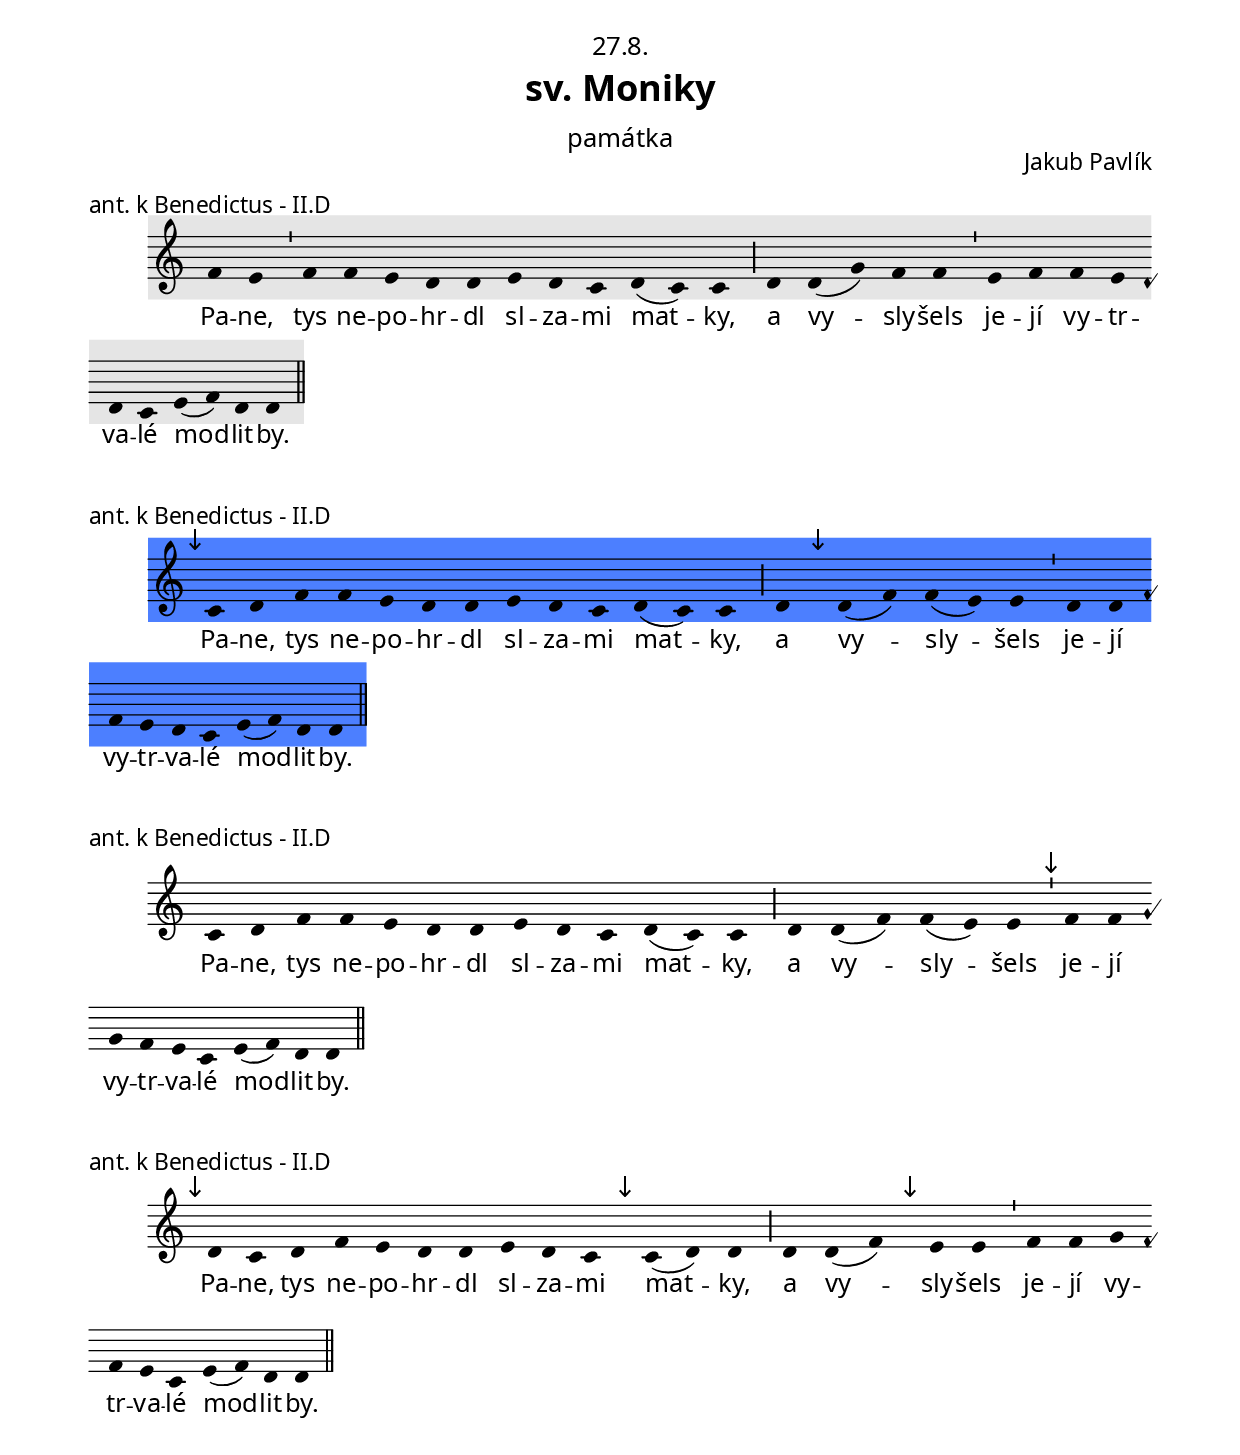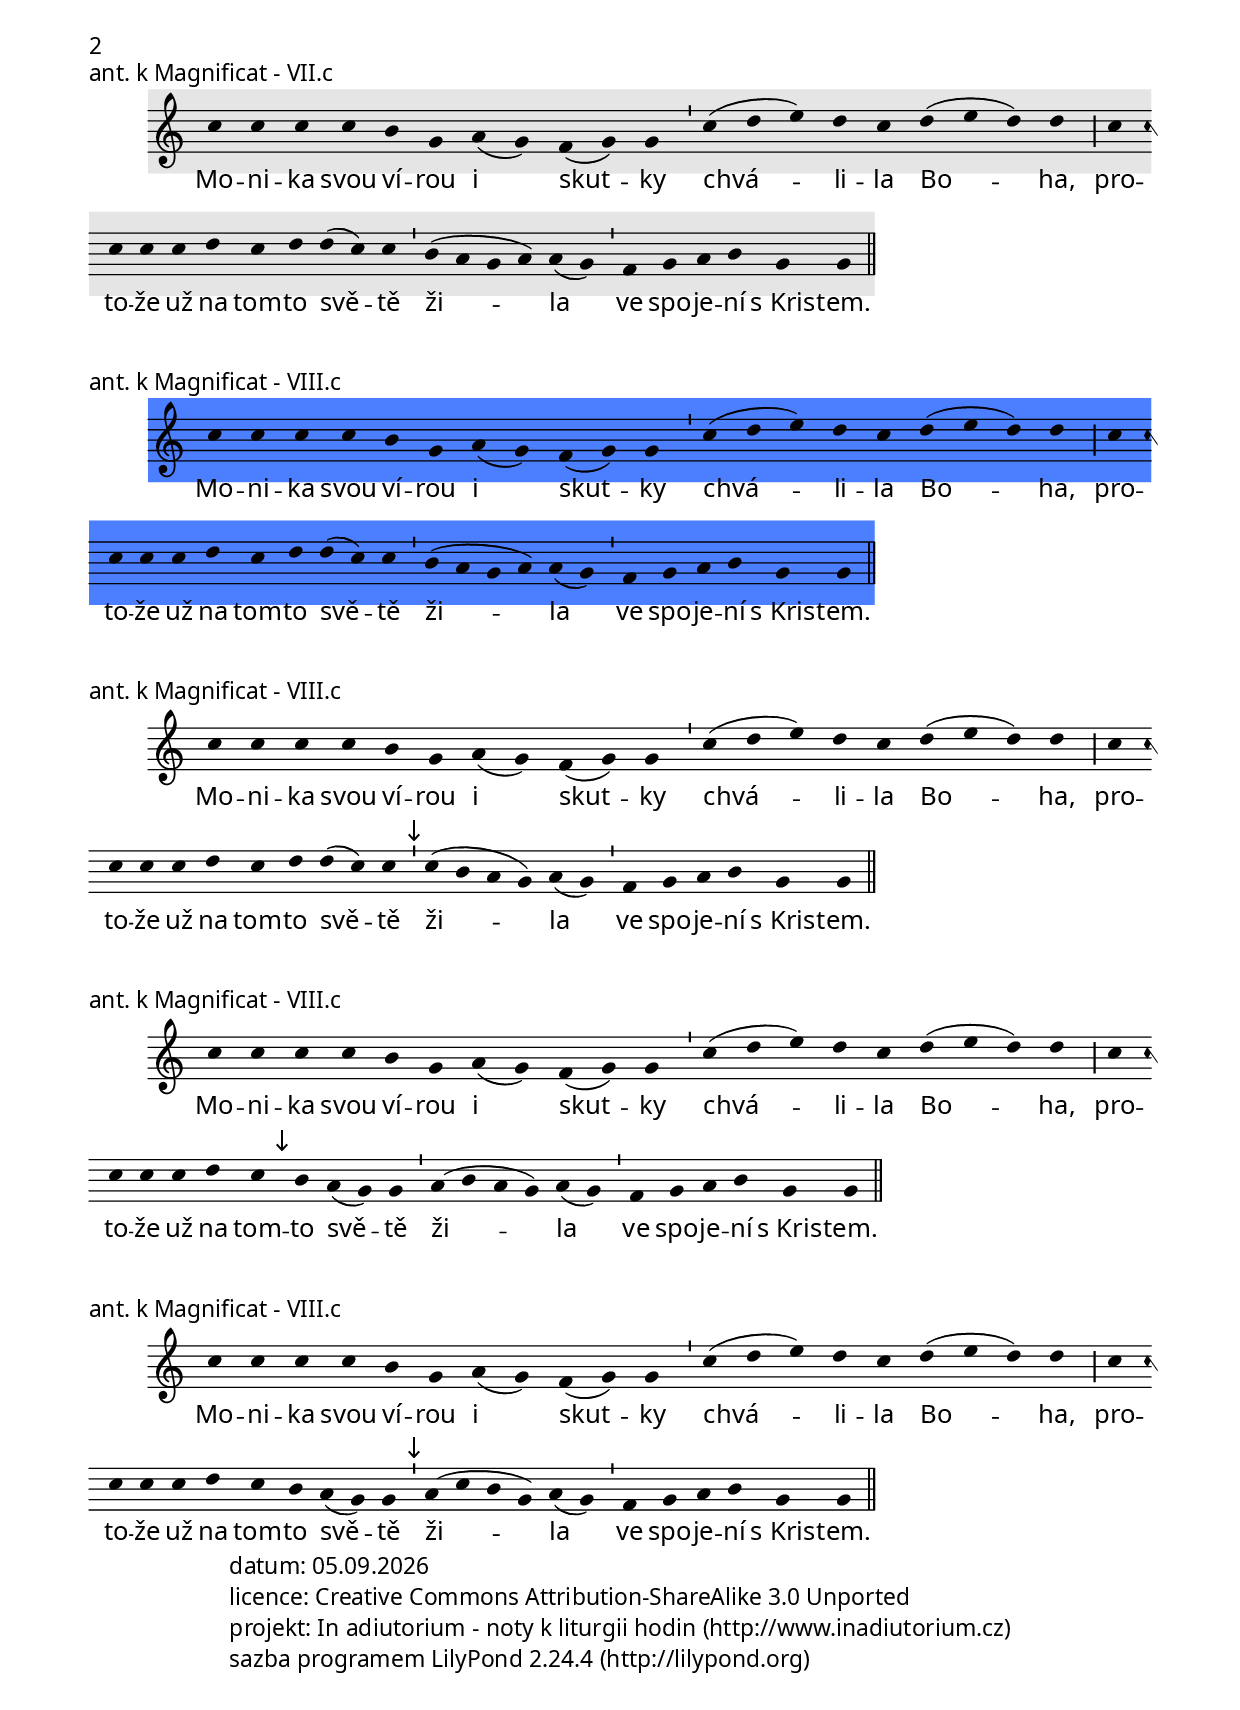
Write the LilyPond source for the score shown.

\version "2.17.0"

\include "../spolecne.ly"

\header {
  title = \markup\titleSvatek
            "sv. Moniky"
            "památka"
            27.8.
  composer = "Jakub Pavlík"
}

\score {
  \relative c' {
    \zvyraznovacSedy
    \choralniRezim
    f4 e \barMin f f e d d e d c d( c) c \barMaior
    d d( g) f f \barMin e f f e d c e( f) d d \barFinalis
  }
  \addlyrics {
    Pa -- ne, tys ne -- po -- hr -- dl sl -- za -- mi mat -- ky,
    a vy -- sly -- šels je -- jí vy -- tr -- va -- lé mod -- lit -- by.
  }
  \header {
    quid = "ant. k Benedictus"
    modus = "II"
    differentia = "D"
    psalmus = ""
    placet = "první cézura je úplně zbytečná; _vyslyšels_ se mi nelíbí"
    id = "rch-aben"
    piece = \markup {\sestavTitulekBezZalmu}
  }
}

\score {
  \relative c' {
    \zvyraznovacModry
    \choralniRezim
    \mark\sipka c4 d f f e d d e d c d( c) c \barMaior
    d \mark\sipka d( f) f( e) e \barMin d d f e d c e( f) d d \barFinalis
  }
  \addlyrics {
    Pa -- ne, tys ne -- po -- hr -- dl sl -- za -- mi mat -- ky,
    a vy -- sly -- šels je -- jí vy -- tr -- va -- lé mod -- lit -- by.
  }
  \header {
    quid = "ant. k Benedictus"
    modus = "II"
    differentia = "D"
    psalmus = ""
    id = "rch-aben"
    piece = \markup {\sestavTitulekBezZalmu}
  }
}

\score {
  \relative c' {
    \choralniRezim
    c4 d f f e d d e d c d( c) c \barMaior
    d d( f) f( e) e \barMin \mark\sipka f f g f e c e( f) d d \barFinalis
  }
  \addlyrics {
    Pa -- ne, tys ne -- po -- hr -- dl sl -- za -- mi mat -- ky,
    a vy -- sly -- šels je -- jí vy -- tr -- va -- lé mod -- lit -- by.
  }
  \header {
    quid = "ant. k Benedictus"
    modus = "II"
    differentia = "D"
    psalmus = ""
    id = "rch-aben"
    piece = \markup {\sestavTitulekBezZalmu}
  }
}

\score {
  \relative c' {
    \choralniRezim
    \mark\sipka d4 c d f e d d e d c \mark\sipka c( d) d \barMaior
    d d( f) \mark\sipka e e \barMin f f g f e c e( f) d d \barFinalis
  }
  \addlyrics {
    Pa -- ne, tys ne -- po -- hr -- dl sl -- za -- mi mat -- ky,
    a vy -- sly -- šels je -- jí vy -- tr -- va -- lé mod -- lit -- by.
  }
  \header {
    quid = "ant. k Benedictus"
    modus = "II"
    differentia = "D"
    psalmus = ""
    id = "rch-aben"
    piece = \markup {\sestavTitulekBezZalmu}
  }
}

\pageBreak

\score {
  \relative c'' {
    \zvyraznovacSedy
    \choralniRezim
    c4 c c c b g a( g) f( g) g \barMin
    c( d e) d c d( e d) d \barMaior
    c c c c d c d d( c) c \barMin
    b( a g a) a( g) \barMin f g a b g g \barFinalis
  }
  \addlyrics {
    Mo -- ni -- ka svou ví -- rou i skut -- ky
    chvá -- li -- la Bo -- ha,
    pro -- to -- že už na tom -- to svě -- tě
    ži -- la ve spo -- je -- ní s_Kris -- tem.
  }
  \header {
    quid = "ant. k Magnificat"
    modus = "VII"
    differentia = "c"
    psalmus = ""
    id = "ne-amag"
    piece = \markup {\sestavTitulekBezZalmu}
  }
}

\score {
  \relative c'' {
    \zvyraznovacModry
    \choralniRezim
    c4 c c c b g a( g) f( g) g \barMin
    c( d e) d c d( e d) d \barMaior
    c c c c d c d d( c) c \barMin
    b( a g a) a( g) \barMin f g a b g g \barFinalis
  }
  \addlyrics {
    Mo -- ni -- ka svou ví -- rou i skut -- ky
    chvá -- li -- la Bo -- ha,
    pro -- to -- že už na tom -- to svě -- tě
    ži -- la ve spo -- je -- ní s_Kris -- tem.
  }
  \header {
    quid = "ant. k Magnificat"
    modus = "VIII"
    differentia = "c"
    psalmus = ""
    id = "ne-amag"
    piece = \markup {\sestavTitulekBezZalmu}
  }
}

\score {
  \relative c'' {
    \choralniRezim
    c4 c c c b g a( g) f( g) g \barMin
    c( d e) d c d( e d) d \barMaior
    c c c c d c d d( c) c \barMin
    \mark\sipka c( b a g) a( g) \barMin f g a b g g \barFinalis
  }
  \addlyrics {
    Mo -- ni -- ka svou ví -- rou i skut -- ky
    chvá -- li -- la Bo -- ha,
    pro -- to -- že už na tom -- to svě -- tě
    ži -- la ve spo -- je -- ní s_Kris -- tem.
  }
  \header {
    quid = "ant. k Magnificat"
    modus = "VIII"
    differentia = "c"
    psalmus = ""
    id = "ne-amag"
    piece = \markup {\sestavTitulekBezZalmu}
  }
}

\score {
  \relative c'' {
    \choralniRezim
    c4 c c c b g a( g) f( g) g \barMin
    c( d e) d c d( e d) d \barMaior
    c c c c d c \mark\sipka b a( g) g \barMin
    a( b a g) a( g) \barMin f g a b g g \barFinalis
  }
  \addlyrics {
    Mo -- ni -- ka svou ví -- rou i skut -- ky
    chvá -- li -- la Bo -- ha,
    pro -- to -- že už na tom -- to svě -- tě
    ži -- la ve spo -- je -- ní s_Kris -- tem.
  }
  \header {
    quid = "ant. k Magnificat"
    modus = "VIII"
    differentia = "c"
    psalmus = ""
    id = "ne-amag"
    piece = \markup {\sestavTitulekBezZalmu}
  }
}

\score {
  \relative c'' {
    \choralniRezim
    c4 c c c b g a( g) f( g) g \barMin
    c( d e) d c d( e d) d \barMaior
    c c c c d c b a( g) g \barMin
    \mark\sipka a( c b g) a( g) \barMin f g a b g g \barFinalis
  }
  \addlyrics {
    Mo -- ni -- ka svou ví -- rou i skut -- ky
    chvá -- li -- la Bo -- ha,
    pro -- to -- že už na tom -- to svě -- tě
    ži -- la ve spo -- je -- ní s_Kris -- tem.
  }
  \header {
    quid = "ant. k Magnificat"
    modus = "VIII"
    differentia = "c"
    psalmus = ""
    id = "ne-amag"
    piece = \markup {\sestavTitulekBezZalmu}
  }
}